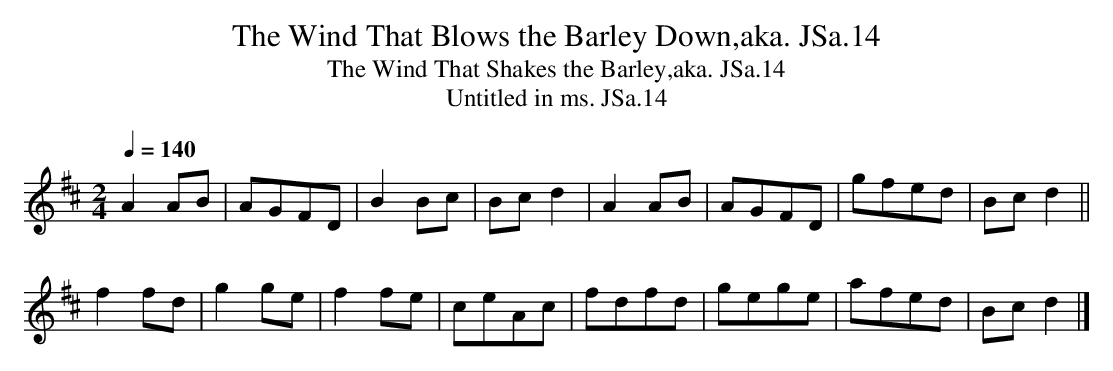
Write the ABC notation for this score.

X:1
T:Wind That Blows the Barley Down,aka. JSa.14, The
T:Wind That Shakes the Barley,aka. JSa.14, The
T:Untitled in ms. JSa.14
M:2/4
L:1/8
Q:1/4=140
K:D
A2AB|AGFD|B2Bc|Bcd2|A2AB|AGFD|gfed|Bcd2||!
f2fd|g2ge|f2fe|ceAc|fdfd|gege|afed|Bcd2|]
